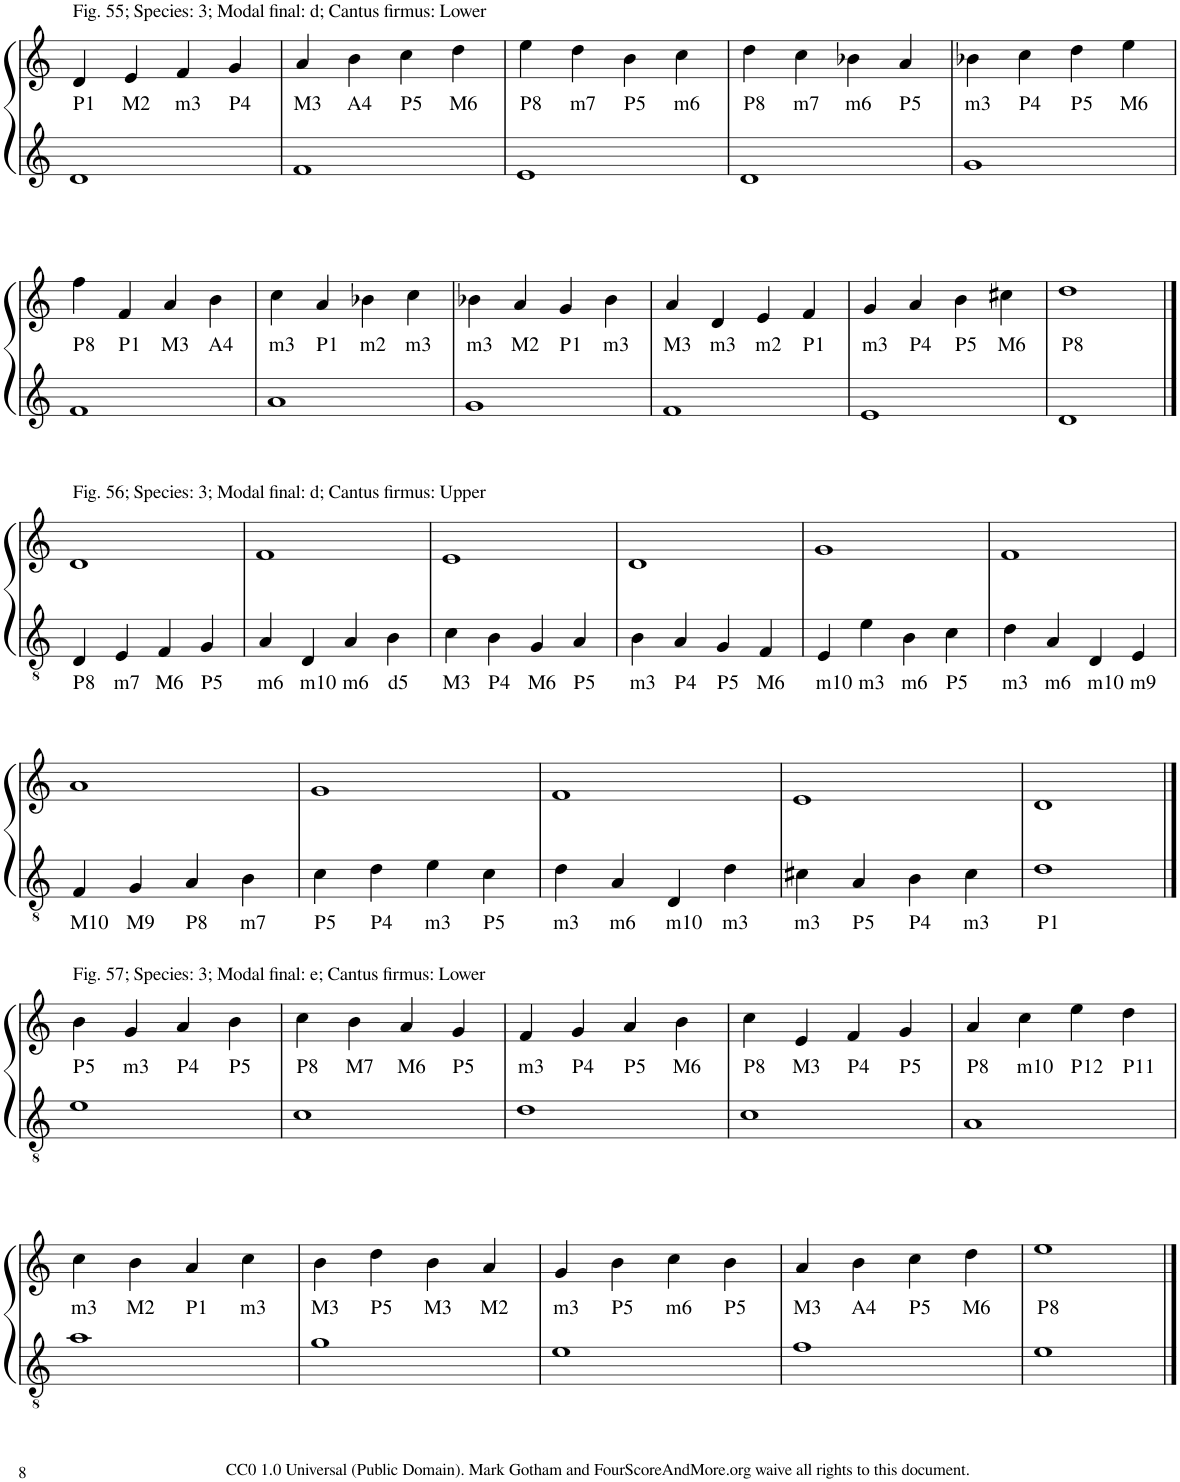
**kern	**text	**kern	**text
*part2	*part2	*part1	*part1
*staff2	*staff2	*staff1	*staff1
*I"Piano	*	*I"Piano	*
*I'Pno	*	*I'Pno	*
!!LO:PB:g=z
*clefG2	*	*clefG2	*
*k[]	*	*k[]	*
*M2/2	*	*M2/2	*
=260	=260	=260	=260
!	!	!LO:TX:a:t=Fig. 55; Species&colon; 3; Modal final&colon; d; Cantus firmus&colon; Lower	!
!	!	!	!LO:LY:b
1d	.	4d/	P1
!	!	!	!LO:LY:b
.	.	4e/	M2
!	!	!	!LO:LY:b
.	.	4f/	m3
!	!	!	!LO:LY:b
.	.	4g/	P4
=261	=261	=261	=261
!	!	!	!LO:LY:b
1f	.	4a/	M3
!	!	!	!LO:LY:b
.	.	4b\	A4
!	!	!	!LO:LY:b
.	.	4cc\	P5
!	!	!	!LO:LY:b
.	.	4dd\	M6
=262	=262	=262	=262
!	!	!	!LO:LY:b
1e	.	4ee\	P8
!	!	!	!LO:LY:b
.	.	4dd\	m7
!	!	!	!LO:LY:b
.	.	4b\	P5
!	!	!	!LO:LY:b
.	.	4cc\	m6
=263	=263	=263	=263
!	!	!	!LO:LY:b
1d	.	4dd\	P8
!	!	!	!LO:LY:b
.	.	4cc\	m7
!	!	!	!LO:LY:b
.	.	4b-X\	m6
!	!	!	!LO:LY:b
.	.	4a/	P5
=264	=264	=264	=264
!	!	!	!LO:LY:b
1g	.	4b-X\	m3
!	!	!	!LO:LY:b
.	.	4cc\	P4
!	!	!	!LO:LY:b
.	.	4dd\	P5
!	!	!	!LO:LY:b
.	.	4ee\	M6
!!LO:LB:g=z
=265	=265	=265	=265
!	!	!	!LO:LY:b
1f	.	4ff\	P8
!	!	!	!LO:LY:b
.	.	4f/	P1
!	!	!	!LO:LY:b
.	.	4a/	M3
!	!	!	!LO:LY:b
.	.	4b\	A4
=266	=266	=266	=266
!	!	!	!LO:LY:b
1a	.	4cc\	m3
!	!	!	!LO:LY:b
.	.	4a/	P1
!	!	!	!LO:LY:b
.	.	4b-X\	m2
!	!	!	!LO:LY:b
.	.	4cc\	m3
=267	=267	=267	=267
!	!	!	!LO:LY:b
1g	.	4b-X\	m3
!	!	!	!LO:LY:b
.	.	4a/	M2
!	!	!	!LO:LY:b
.	.	4g/	P1
!	!	!	!LO:LY:b
.	.	4b-\	m3
=268	=268	=268	=268
!	!	!	!LO:LY:b
1f	.	4a/	M3
!	!	!	!LO:LY:b
.	.	4d/	m3
!	!	!	!LO:LY:b
.	.	4e/	m2
!	!	!	!LO:LY:b
.	.	4f/	P1
=269	=269	=269	=269
!	!	!	!LO:LY:b
1e	.	4g/	m3
!	!	!	!LO:LY:b
.	.	4a/	P4
!	!	!	!LO:LY:b
.	.	4b\	P5
!	!	!	!LO:LY:b
.	.	4cc#X\	M6
=270	=270	=270	=270
!	!	!	!LO:LY:b
1d	.	1dd	P8
!!LO:LB:g=z
==271	==271	==271	==271
*clefGv2	*	*	*
!	!	!LO:TX:a:t=Fig. 56; Species&colon; 3; Modal final&colon; d; Cantus firmus&colon; Upper	!
!	!LO:LY:b	!	!
4D/	P8	1d	.
!	!LO:LY:b	!	!
4E/	m7	.	.
!	!LO:LY:b	!	!
4F/	M6	.	.
!	!LO:LY:b	!	!
4G/	P5	.	.
=272	=272	=272	=272
!	!LO:LY:b	!	!
4A/	m6	1f	.
!	!LO:LY:b	!	!
4D/	m10	.	.
!	!LO:LY:b	!	!
4A/	m6	.	.
!	!LO:LY:b	!	!
4B\	d5	.	.
=273	=273	=273	=273
!	!LO:LY:b	!	!
4c\	M3	1e	.
!	!LO:LY:b	!	!
4B\	P4	.	.
!	!LO:LY:b	!	!
4G/	M6	.	.
!	!LO:LY:b	!	!
4A/	P5	.	.
=274	=274	=274	=274
!	!LO:LY:b	!	!
4B\	m3	1d	.
!	!LO:LY:b	!	!
4A/	P4	.	.
!	!LO:LY:b	!	!
4G/	P5	.	.
!	!LO:LY:b	!	!
4F/	M6	.	.
=275	=275	=275	=275
!	!LO:LY:b	!	!
4E/	m10	1g	.
!	!LO:LY:b	!	!
4e\	m3	.	.
!	!LO:LY:b	!	!
4B\	m6	.	.
!	!LO:LY:b	!	!
4c\	P5	.	.
=276	=276	=276	=276
!	!LO:LY:b	!	!
4d\	m3	1f	.
!	!LO:LY:b	!	!
4A/	m6	.	.
!	!LO:LY:b	!	!
4D/	m10	.	.
!	!LO:LY:b	!	!
4E/	m9	.	.
!!LO:LB:g=z
=277	=277	=277	=277
!	!LO:LY:b	!	!
4F/	M10	1a	.
!	!LO:LY:b	!	!
4G/	M9	.	.
!	!LO:LY:b	!	!
4A/	P8	.	.
!	!LO:LY:b	!	!
4B\	m7	.	.
=278	=278	=278	=278
!	!LO:LY:b	!	!
4c\	P5	1g	.
!	!LO:LY:b	!	!
4d\	P4	.	.
!	!LO:LY:b	!	!
4e\	m3	.	.
!	!LO:LY:b	!	!
4c\	P5	.	.
=279	=279	=279	=279
!	!LO:LY:b	!	!
4d\	m3	1f	.
!	!LO:LY:b	!	!
4A/	m6	.	.
!	!LO:LY:b	!	!
4D/	m10	.	.
!	!LO:LY:b	!	!
4d\	m3	.	.
=280	=280	=280	=280
!	!LO:LY:b	!	!
4c#X\	m3	1e	.
!	!LO:LY:b	!	!
4A/	P5	.	.
!	!LO:LY:b	!	!
4B\	P4	.	.
!	!LO:LY:b	!	!
4c#\	m3	.	.
=281	=281	=281	=281
!	!LO:LY:b	!	!
1d	P1	1d	.
!!LO:LB:g=z
==282	==282	==282	==282
!	!	!LO:TX:a:t=Fig. 57; Species&colon; 3; Modal final&colon; e; Cantus firmus&colon; Lower	!
!	!	!	!LO:LY:b
1e	.	4b\	P5
!	!	!	!LO:LY:b
.	.	4g/	m3
!	!	!	!LO:LY:b
.	.	4a/	P4
!	!	!	!LO:LY:b
.	.	4b\	P5
=283	=283	=283	=283
!	!	!	!LO:LY:b
1c	.	4cc\	P8
!	!	!	!LO:LY:b
.	.	4b\	M7
!	!	!	!LO:LY:b
.	.	4a/	M6
!	!	!	!LO:LY:b
.	.	4g/	P5
=284	=284	=284	=284
!	!	!	!LO:LY:b
1d	.	4f/	m3
!	!	!	!LO:LY:b
.	.	4g/	P4
!	!	!	!LO:LY:b
.	.	4a/	P5
!	!	!	!LO:LY:b
.	.	4b\	M6
=285	=285	=285	=285
!	!	!	!LO:LY:b
1c	.	4cc\	P8
!	!	!	!LO:LY:b
.	.	4e/	M3
!	!	!	!LO:LY:b
.	.	4f/	P4
!	!	!	!LO:LY:b
.	.	4g/	P5
=286	=286	=286	=286
!	!	!	!LO:LY:b
1A	.	4a/	P8
!	!	!	!LO:LY:b
.	.	4cc\	m10
!	!	!	!LO:LY:b
.	.	4ee\	P12
!	!	!	!LO:LY:b
.	.	4dd\	P11
!!LO:LB:g=z
=287	=287	=287	=287
!	!	!	!LO:LY:b
1a	.	4cc\	m3
!	!	!	!LO:LY:b
.	.	4b\	M2
!	!	!	!LO:LY:b
.	.	4a/	P1
!	!	!	!LO:LY:b
.	.	4cc\	m3
=288	=288	=288	=288
!	!	!	!LO:LY:b
1g	.	4b\	M3
!	!	!	!LO:LY:b
.	.	4dd\	P5
!	!	!	!LO:LY:b
.	.	4b\	M3
!	!	!	!LO:LY:b
.	.	4a/	M2
=289	=289	=289	=289
!	!	!	!LO:LY:b
1e	.	4g/	m3
!	!	!	!LO:LY:b
.	.	4b\	P5
!	!	!	!LO:LY:b
.	.	4cc\	m6
!	!	!	!LO:LY:b
.	.	4b\	P5
=290	=290	=290	=290
!	!	!	!LO:LY:b
1f	.	4a/	M3
!	!	!	!LO:LY:b
.	.	4b\	A4
!	!	!	!LO:LY:b
.	.	4cc\	P5
!	!	!	!LO:LY:b
.	.	4dd\	M6
=291	=291	=291	=291
!	!	!	!LO:LY:b
1e	.	1ee	P8
==	==	==	==
*-	*-	*-	*-
